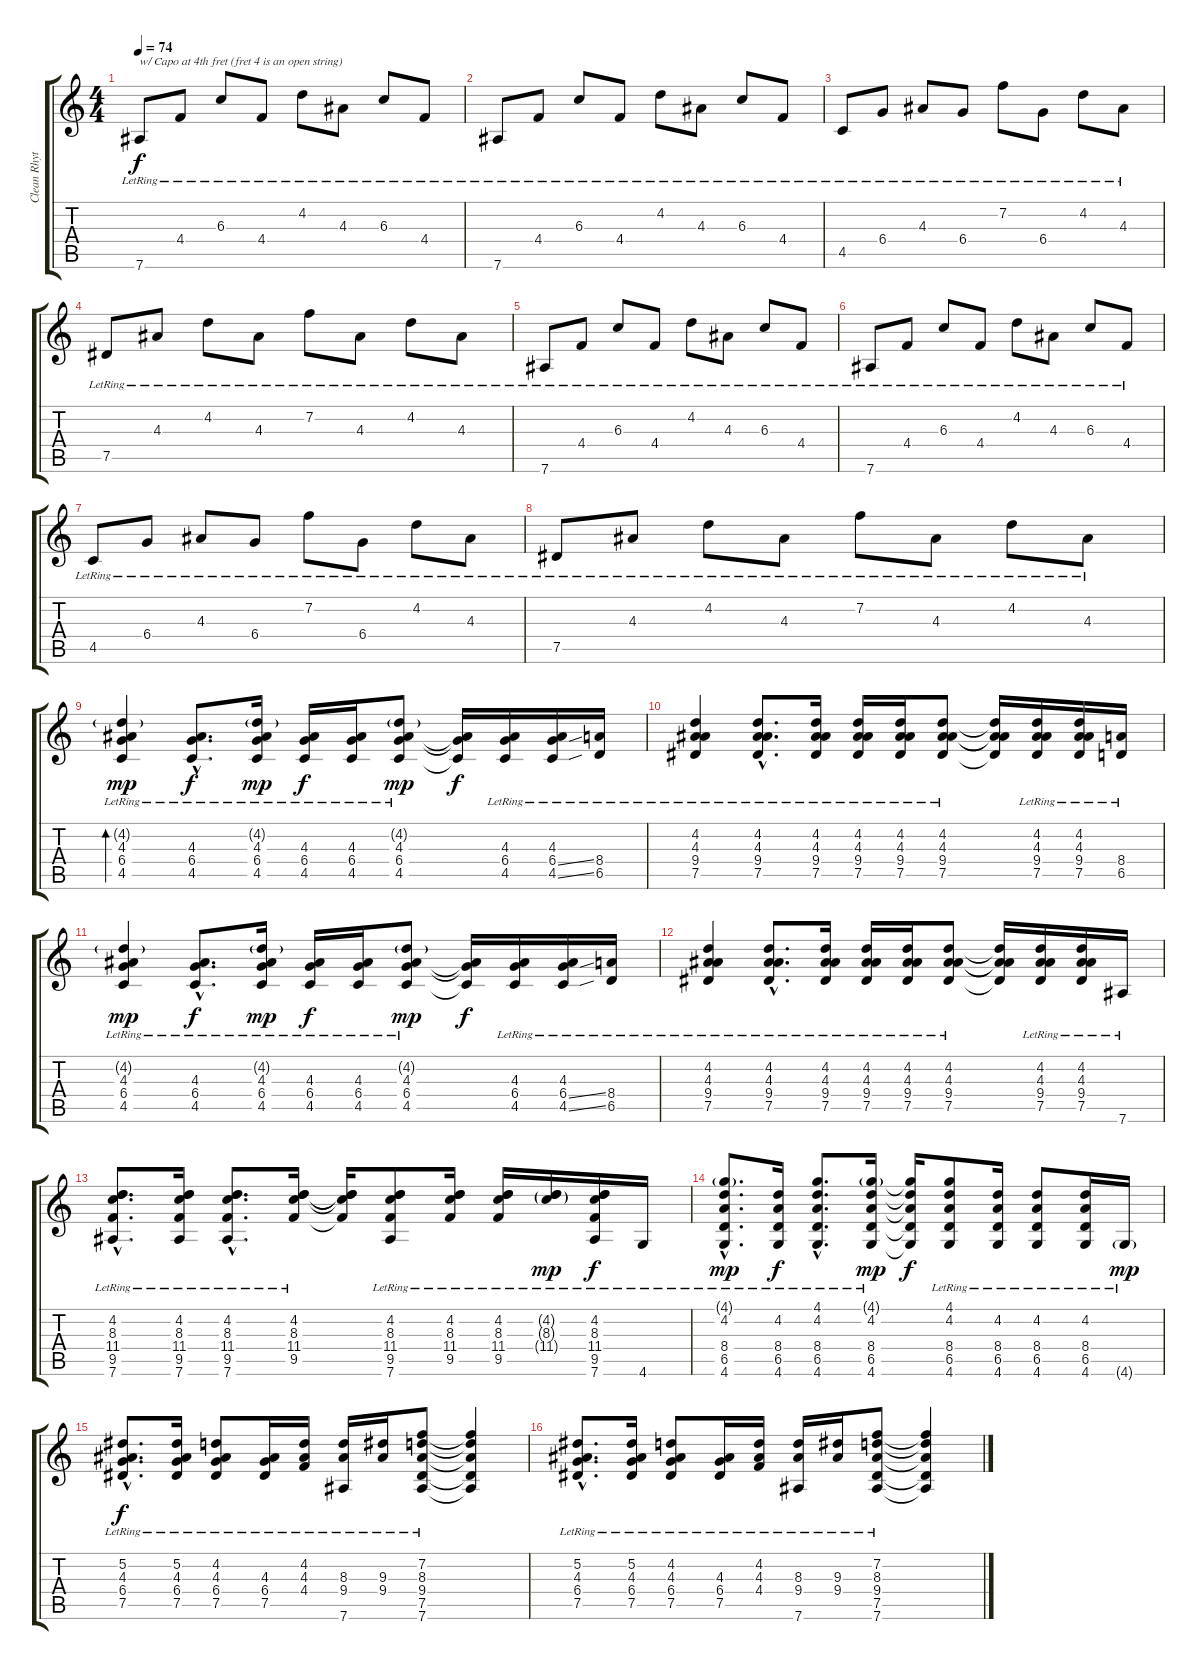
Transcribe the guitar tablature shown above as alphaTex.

\track ("Clean Rhythm" "Clean Rhyt") {instrument electricguitarjazz}
\staff {score tabs}
\tuning (Eb4 Bb3 Gb3 Db3 Ab2 Eb2) {hide}
\ts (4 4)
\tempo 74
\clef g2
\ks c
7.6{lr}.8{txt "w/ Capo at 4th fret (fret 4 is an open string)" dy f instrument electricguitarjazz} 4.4{lr}.8 6.3{lr}.8 4.4{lr}.8 4.2{lr}.8 4.3{lr}.8 6.3{lr}.8 4.4{lr}.8 |
7.6{lr}.8 4.4{lr}.8 6.3{lr}.8 4.4{lr}.8 4.2{lr}.8 4.3{lr}.8 6.3{lr}.8 4.4{lr}.8 |
4.5{lr}.8 6.4{lr}.8 4.3{lr}.8 6.4{lr}.8 7.2{lr}.8 6.4{lr}.8 4.2{lr}.8 4.3{lr}.8 |
7.5{lr}.8 4.3{lr}.8 4.2{lr}.8 4.3{lr}.8 7.2{lr}.8 4.3{lr}.8 4.2{lr}.8 4.3{lr}.8 |
7.6{lr}.8 4.4{lr}.8 6.3{lr}.8 4.4{lr}.8 4.2{lr}.8 4.3{lr}.8 6.3{lr}.8 4.4{lr}.8 |
7.6{lr}.8 4.4{lr}.8 6.3{lr}.8 4.4{lr}.8 4.2{lr}.8 4.3{lr}.8 6.3{lr}.8 4.4{lr}.8 |
4.5{lr}.8 6.4{lr}.8 4.3{lr}.8 6.4{lr}.8 7.2{lr}.8 6.4{lr}.8 4.2{lr}.8 4.3{lr}.8 |
7.5{lr}.8 4.3{lr}.8 4.2{lr}.8 4.3{lr}.8 7.2{lr}.8 4.3{lr}.8 4.2{lr}.8 4.3{lr}.8 |
(4.2{g lr} 4.3{lr} 6.4{lr} 4.5{lr}).4{bd 60 dy mp} (4.3{hac lr} 6.4{hac lr} 4.5{hac lr}).8{d dy f} (4.2{g lr} 4.3{lr} 6.4{lr} 4.5{lr}).16{dy mp} (4.3{lr} 6.4{lr} 4.5{lr}).16{dy f} (4.3{lr} 6.4{lr} 4.5{lr}).16 (4.2{g lr} 4.3{lr} 6.4{lr} 4.5{lr}).8{dy mp} (4.3{t} 6.4{t} 4.5{t}).16{dy f} (4.3{lr} 6.4{lr} 4.5{lr}).16 (4.3{lr} 6.4{ss} 4.5{ss}).16 (8.4{lr} 6.5{lr}).16 |
(4.2{lr} 4.3{lr} 9.4{lr} 7.5{lr}).4 (4.2{hac lr} 4.3{hac lr} 9.4{hac lr} 7.5{hac lr}).8{d} (4.2{lr} 4.3{lr} 9.4{lr} 7.5{lr}).16 (4.2{lr} 4.3{lr} 9.4{lr} 7.5{lr}).16 (4.2{lr} 4.3{lr} 9.4{lr} 7.5{lr}).16 (4.2{lr} 4.3{lr} 9.4{lr} 7.5{lr}).8 (4.2{t} 4.3{t} 9.4{t} 7.5{t}).16 (4.2{lr} 4.3{lr} 9.4{lr} 7.5{lr}).16 (4.2{lr} 4.3{lr} 9.4{lr} 7.5{lr}).16 (8.4{lr} 6.5{lr}).16 |
(4.2{g lr} 4.3{lr} 6.4{lr} 4.5{lr}).4{dy mp} (4.3{hac lr} 6.4{hac lr} 4.5{hac lr}).8{d dy f} (4.2{g lr} 4.3{lr} 6.4{lr} 4.5{lr}).16{dy mp} (4.3{lr} 6.4{lr} 4.5{lr}).16{dy f} (4.3{lr} 6.4{lr} 4.5{lr}).16 (4.2{g lr} 4.3{lr} 6.4{lr} 4.5{lr}).8{dy mp} (4.3{t} 6.4{t} 4.5{t}).16{dy f} (4.3{lr} 6.4{lr} 4.5{lr}).16 (4.3{lr} 6.4{ss} 4.5{ss}).16 (8.4{lr} 6.5{lr}).16 |
(4.2{lr} 4.3{lr} 9.4{lr} 7.5{lr}).4 (4.2{hac lr} 4.3{hac lr} 9.4{hac lr} 7.5{hac lr}).8{d} (4.2{lr} 4.3{lr} 9.4{lr} 7.5{lr}).16 (4.2{lr} 4.3{lr} 9.4{lr} 7.5{lr}).16 (4.2{lr} 4.3{lr} 9.4{lr} 7.5{lr}).16 (4.2{lr} 4.3{lr} 9.4{lr} 7.5{lr}).8 (4.2{t} 4.3{t} 9.4{t} 7.5{t}).16 (4.2{lr} 4.3{lr} 9.4{lr} 7.5{lr}).16 (4.2{lr} 4.3{lr} 9.4{lr} 7.5{lr}).16 7.6{lr}.16 |
(4.2{hac lr} 8.3{hac lr} 11.4{hac lr} 9.5{hac lr} 7.6{hac lr}).8{d} (4.2{lr} 8.3{lr} 11.4{lr} 9.5{lr} 7.6{lr}).16 (4.2{hac lr} 8.3{hac lr} 11.4{hac lr} 9.5{hac lr} 7.6{hac lr}).8{d} (4.2{lr} 8.3{lr} 11.4{lr} 9.5{lr}).16 (4.2{t} 8.3{t} 11.4{t} 9.5{t}).16 (4.2{lr} 8.3{lr} 11.4{lr} 9.5{lr} 7.6{lr}).8 (4.2{lr} 8.3{lr} 11.4{lr} 9.5{lr}).16 (4.2{lr} 8.3{lr} 11.4{lr} 9.5{lr}).16 (4.2{g lr} 8.3{g lr} 11.4{g lr}).16{dy mp} (4.2{lr} 8.3{lr} 11.4{lr} 9.5{lr} 7.6{lr}).16{dy f} 4.6{lr}.16 |
(4.1{g hac lr} 4.2{hac lr} 8.4{hac lr} 6.5{hac lr} 4.6{hac lr}).8{d dy mp} (4.2{lr} 8.4{lr} 6.5{lr} 4.6{lr}).16{dy f} (4.1{hac lr} 4.2{hac lr} 8.4{hac lr} 6.5{hac lr} 4.6{hac lr}).8{d} (4.1{g lr} 4.2{lr} 8.4{lr} 6.5{lr} 4.6{lr}).16{dy mp} (4.1{t} 4.2{t} 8.4{t} 6.5{t} 4.6{t}).16{dy f} (4.1{lr} 4.2{lr} 8.4{lr} 6.5{lr} 4.6{lr}).8 (4.2{lr} 8.4{lr} 6.5{lr} 4.6{lr}).16 (4.2{lr} 8.4{lr} 6.5{lr} 4.6{lr}).8 (4.2{lr} 8.4{lr} 6.5{lr} 4.6{lr}).16 4.6{g lr}.16{dy mp} |
(5.2{hac lr} 4.3{hac lr} 6.4{hac lr} 7.5{hac lr}).8{d dy f} (5.2{lr} 4.3{lr} 6.4{lr} 7.5{lr}).16 (4.2{lr} 4.3{lr} 6.4{lr} 7.5{lr}).8 (4.3{lr} 6.4{lr} 7.5{lr}).16 (4.2{lr} 4.3{lr} 4.4{lr}).16 (8.3{lr} 9.4{lr} 7.6{lr}).16 (9.3{lr} 9.4{lr}).16 (7.2{lr} 8.3{lr} 9.4{lr} 7.5{lr} 7.6{lr}).8 (7.2{t} 8.3{t} 9.4{t} 7.5{t} 7.6{t}).4 |
(5.2{hac lr} 4.3{hac lr} 6.4{hac lr} 7.5{hac lr}).8{d} (5.2{lr} 4.3{lr} 6.4{lr} 7.5{lr}).16 (4.2{lr} 4.3{lr} 6.4{lr} 7.5{lr}).8 (4.3{lr} 6.4{lr} 7.5{lr}).16 (4.2{lr} 4.3{lr} 4.4{lr}).16 (8.3{lr} 9.4{lr} 7.6{lr}).16 (9.3{lr} 9.4{lr}).16 (7.2{lr} 8.3{lr} 9.4{lr} 7.5{lr} 7.6{lr}).8 (7.2{t} 8.3{t} 9.4{t} 7.5{t} 7.6{t}).4
